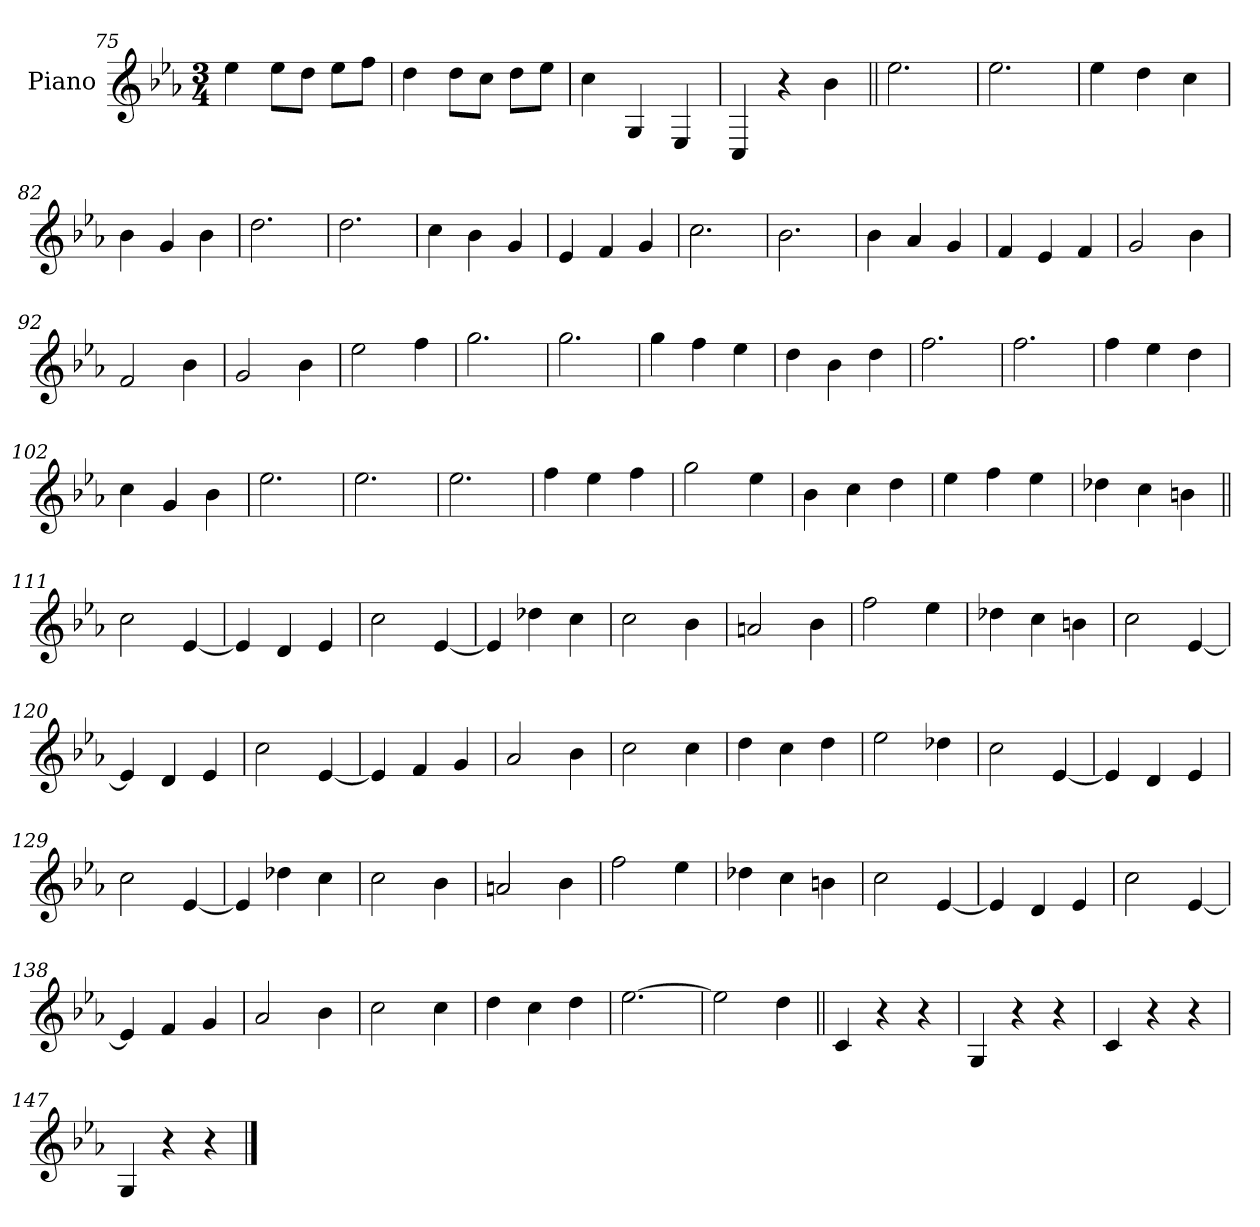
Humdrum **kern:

**kern
*part1
*staff1
*I"Piano
*I'Pno.
*clefG2
*k[b-e-a-]
*M3/4
=75
4ee-
8ee-L
8ddJ
8ee-L
8ffJ
=76
4dd
8ddL
8ccJ
8ddL
8ee-J
=77
4cc
4G!
4E-!
=78
4C!
4r
4b-
=79||
2.ee-
=80
2.ee-
=81
4ee-
4dd
4cc
=82
4b-
4g
4b-
=83
2.dd
=84
2.dd
=85
4cc
4b-
4g
=86
4e-
4f
4g
=87
2.cc
=88
2.b-
=89
4b-
4a-
4g
=90
4f
4e-
4f
=91
2g
4b-
=92
2f
4b-
=93
2g
4b-
=94
2ee-
4ff
=95
2.gg
=96
2.gg
=97
4gg
4ff
4ee-
=98
4dd
4b-
4dd
=99
2.ff
=100
2.ff
=101
4ff
4ee-
4dd
=102
4cc
4g
4b-
=103
2.ee-
=104
2.ee-
=105
2.ee-
=106
4ff
4ee-
4ff
=107
2gg
4ee-
=108
4b-
4cc
4dd
=109
4ee-
4ff
4ee-
=110
4dd-X
4cc
4bn
=111||
2cc
[4e-
=112
4e-]
4d
4e-
=113
2cc
[4e-
=114
4e-]
4dd-X
4cc
=115
2cc
4b-
=116
2an
4b-
=117
2ff
4ee-
=118
4dd-X
4cc
4bn
=119
2cc
[4e-
=120
4e-]
4d
4e-
=121
2cc
[4e-
=122
4e-]
4f
4g
=123
2a-
4b-
=124
2cc
4cc
=125
4dd
4cc
4dd
=126
2ee-
4dd-X
=127
2cc
[4e-
=128
4e-]
4d
4e-
=129
2cc
[4e-
=130
4e-]
4dd-X
4cc
=131
2cc
4b-
=132
2an
4b-
=133
2ff
4ee-
=134
4dd-X
4cc
4bn
=135
2cc
[4e-
=136
4e-]
4d
4e-
=137
2cc
[4e-
=138
4e-]
4f
4g
=139
2a-
4b-
=140
2cc
4cc
=141
4dd
4cc
4dd
=142
[2.ee-
=143
2ee-]
4dd
=144||
4c!
4r
4r
=145
4G!
4r
4r
=146
4c!
4r
4r
=147
4G!
4r
4r
==
*-
